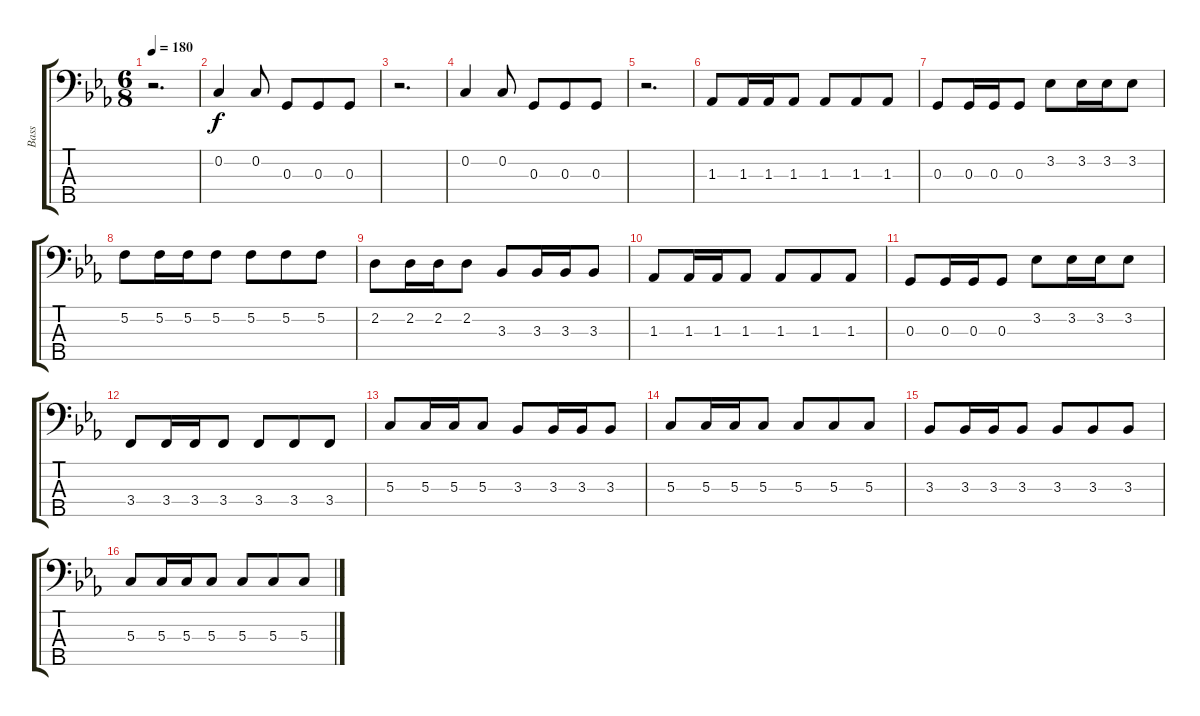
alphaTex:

\track ("Bass" "Bass") {instrument fretlessbass}
\staff {score tabs}
\tuning (F2 C2 G1 D1 A0) {hide}
\ts (6 8)
\tempo 180
\clef f4
\ks cminor
r.2{d dy f} |
0.2.4 0.2.8 0.3.8 0.3.8 0.3.8 |
r.2{d} |
0.2.4 0.2.8 0.3.8 0.3.8 0.3.8 |
r.2{d} |
1.3.8 1.3.16 1.3.16 1.3.8 1.3.8 1.3.8 1.3.8 |
0.3.8 0.3.16 0.3.16 0.3.8 3.2.8 3.2.16 3.2.16 3.2.8 |
5.2.8 5.2.16 5.2.16 5.2.8 5.2.8 5.2.8 5.2.8 |
2.2.8 2.2.16 2.2.16 2.2.8 3.3.8 3.3.16 3.3.16 3.3.8 |
1.3.8 1.3.16 1.3.16 1.3.8 1.3.8 1.3.8 1.3.8 |
0.3.8 0.3.16 0.3.16 0.3.8 3.2.8 3.2.16 3.2.16 3.2.8 |
3.4.8 3.4.16 3.4.16 3.4.8 3.4.8 3.4.8 3.4.8 |
5.3.8 5.3.16 5.3.16 5.3.8 3.3.8 3.3.16 3.3.16 3.3.8 |
5.3.8 5.3.16 5.3.16 5.3.8 5.3.8 5.3.8 5.3.8 |
3.3.8 3.3.16 3.3.16 3.3.8 3.3.8 3.3.8 3.3.8 |
5.3.8 5.3.16 5.3.16 5.3.8 5.3.8 5.3.8 5.3.8
